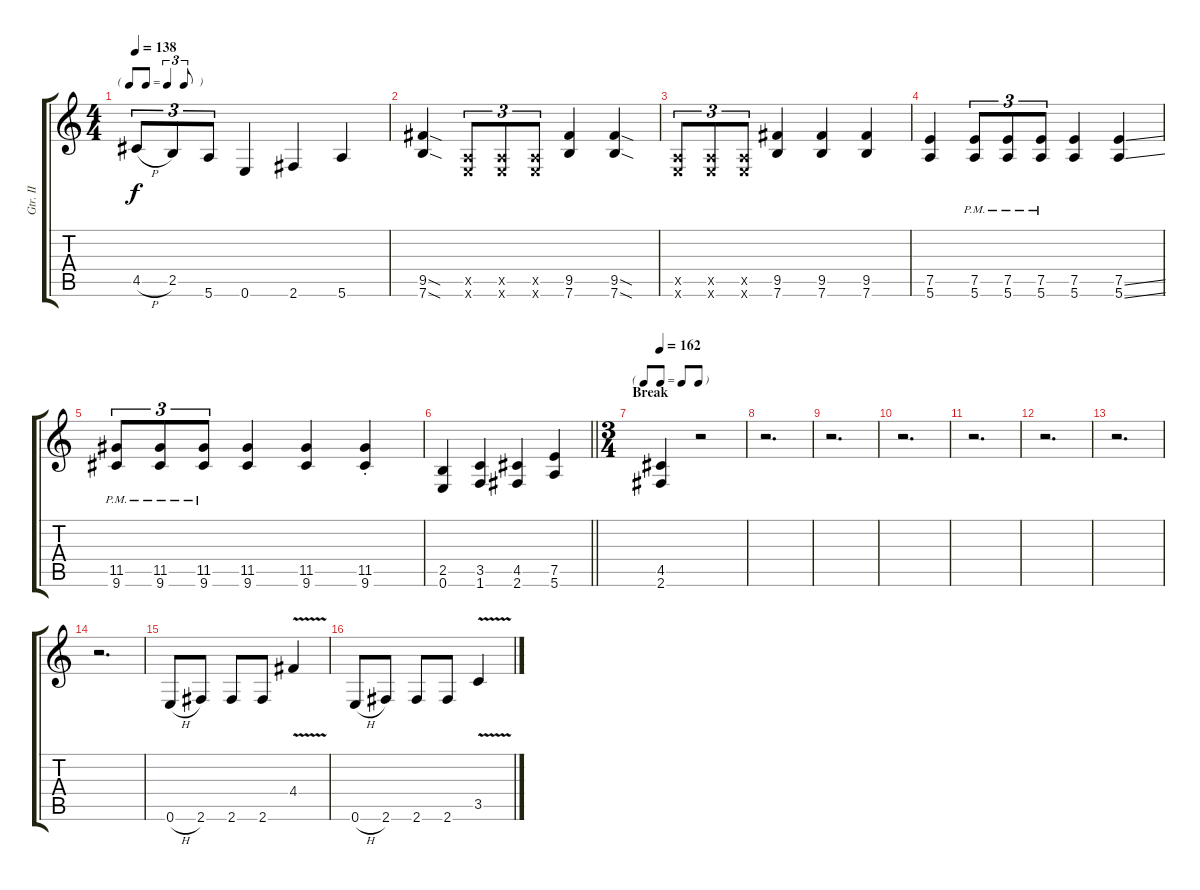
\track ("Gtr. II" "Gtr. II") {instrument overdrivenguitar}
\staff {score tabs}
\tuning (E4 B3 G3 D3 A2 E2) {hide}
\ts (4 4)
\tf triplet8th
\tempo 138
\clef g2
\ks c
4.5{h}.8{tu (3 2) dy f} 2.5.8{tu (3 2)} 5.6.8{tu (3 2)} 0.6.4 2.6.4 5.6.4 |
(9.5{sod} 7.6{sod}).4 (0.5{x} 0.6{x}).8{tu (3 2)} (0.5{x} 0.6{x}).8{tu (3 2)} (0.5{x} 0.6{x}).8{tu (3 2)} (9.5 7.6).4 (9.5{sod} 7.6{sod}).4 |
(0.5{x} 0.6{x}).8{tu (3 2)} (0.5{x} 0.6{x}).8{tu (3 2)} (0.5{x} 0.6{x}).8{tu (3 2)} (9.5 7.6).4 (9.5 7.6).4 (9.5 7.6).4 |
(7.5 5.6).4 (7.5{pm} 5.6{pm}).8{tu (3 2)} (7.5{pm} 5.6{pm}).8{tu (3 2)} (7.5{pm} 5.6{pm}).8{tu (3 2)} (7.5 5.6).4 (7.5{ss} 5.6{ss}).4 |
(11.5{pm} 9.6{pm}).8{tu (3 2)} (11.5{pm} 9.6{pm}).8{tu (3 2)} (11.5{pm} 9.6{pm}).8{tu (3 2)} (11.5 9.6).4 (11.5 9.6).4 (11.5{st} 9.6{st}).4 |
\barLineRight lightlight
(2.5 0.6).4 (3.5 1.6).4 (4.5 2.6).4 (7.5 5.6).4 |
\ts (3 4)
\tf none
\section ("" "Break")
\tempo 162
(4.5 2.6).4 r.2 |
r.2{d} |
r.2{d} |
r.2{d} |
r.2{d} |
r.2{d} |
r.2{d} |
r.2{d} |
0.6{h}.8 2.6.8 2.6.8 2.6.8 4.4{v}.4 |
0.6{h}.8 2.6.8 2.6.8 2.6.8 3.5{v}.4
